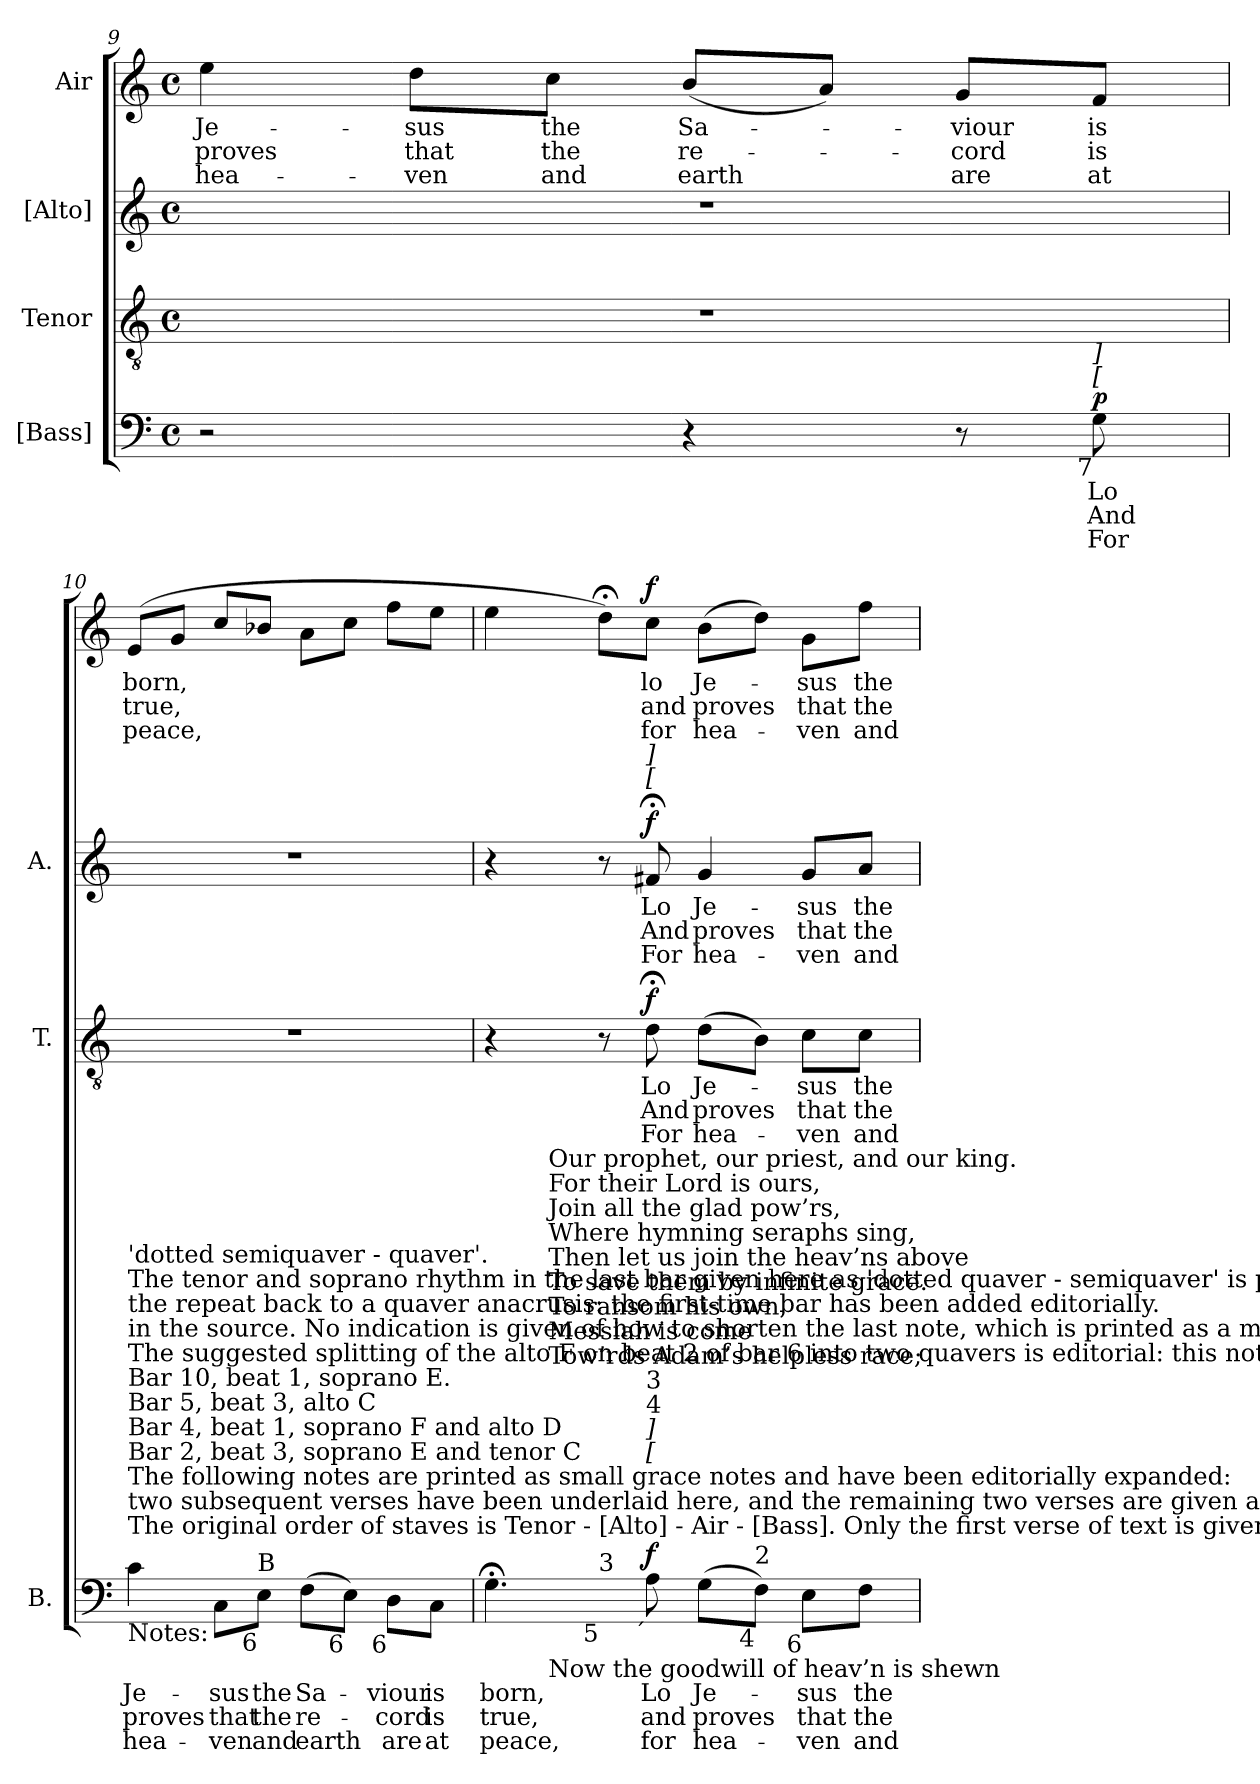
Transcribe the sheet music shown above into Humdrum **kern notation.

**kern	**text	**text	**text	**dynam	**kern	**text	**text	**text	**dynam	**kern	**text	**text	**text	**dynam	**kern	**text	**text	**text	**dynam
*part4	*part4	*part4	*part4	*part4	*part3	*part3	*part3	*part3	*part3	*part2	*part2	*part2	*part2	*part2	*part1	*part1	*part1	*part1	*part1
*staff4	*staff4	*staff4	*staff4	*staff4	*staff3	*staff3	*staff3	*staff3	*staff3	*staff2	*staff2	*staff2	*staff2	*staff2	*staff1	*staff1	*staff1	*staff1	*staff1
*I"[Bass]	*	*	*	*	*I"Tenor	*	*	*	*	*I"[Alto]	*	*	*	*	*I"Air	*	*	*	*
*I'B.	*	*	*	*	*I'T.	*	*	*	*	*I'A.	*	*	*	*	*	*	*	*	*
*clefF4	*	*	*	*	*clefGv2	*	*	*	*	*clefG2	*	*	*	*	*clefG2	*	*	*	*
*	*	*	*	*	*ITrd7c12	*	*	*	*	*	*	*	*	*	*	*	*	*	*
*k[]	*	*	*	*	*k[]	*	*	*	*	*k[]	*	*	*	*	*k[]	*	*	*	*
*C:	*	*	*	*	*C:	*	*	*	*	*C:	*	*	*	*	*C:	*	*	*	*
*M4/4	*	*	*	*	*M4/4	*	*	*	*	*M4/4	*	*	*	*	*M4/4	*	*	*	*
*met(c)	*	*	*	*	*met(c)	*	*	*	*	*met(c)	*	*	*	*	*met(c)	*	*	*	*
=9	=9	=9	=9	=9	=9	=9	=9	=9	=9	=9	=9	=9	=9	=9	=9	=9	=9	=9	=9
!	!	!	!	!	!	!	!	!	!	!	!	!	!	!	!	!LO:LY:b:color=#000000	!LO:LY:b:color=#000000	!LO:LY:b:color=#000000	!
2r	.	.	.	.	1r	.	.	.	.	1r	.	.	.	.	4eei\	Je-	proves	hea-	.
!	!	!	!	!	!	!	!	!	!	!	!	!	!	!	!	!LO:LY:b:color=#000000	!LO:LY:b:color=#000000	!LO:LY:b:color=#000000	!
.	.	.	.	.	.	.	.	.	.	.	.	.	.	.	8ddi\L	-sus	that	-ven	.
!	!	!	!	!	!	!	!	!	!	!	!	!	!	!	!	!LO:LY:b:color=#000000	!LO:LY:b:color=#000000	!LO:LY:b:color=#000000	!
.	.	.	.	.	.	.	.	.	.	.	.	.	.	.	8cci\J	the	the	and	.
!	!	!	!	!	!	!	!	!	!	!	!	!	!	!	!	!LO:LY:b:color=#000000	!LO:LY:b:color=#000000	!LO:LY:b:color=#000000	!
4r	.	.	.	.	.	.	.	.	.	.	.	.	.	.	(8bi/L	Sa-	re-	earth	.
.	.	.	.	.	.	.	.	.	.	.	.	.	.	.	8ai/J)	.	.	.	.
!	!	!	!	!	!	!	!	!	!	!	!	!	!	!	!	!LO:LY:b:color=#000000	!LO:LY:b:color=#000000	!LO:LY:b:color=#000000	!
8r	.	.	.	.	.	.	.	.	.	.	.	.	.	.	8gi/L	-viour	-cord	are	.
!	!LO:LY:b:color=#000000	!LO:LY:b:color=#000000	!LO:LY:b:color=#000000	!	!	!	!	!	!	!	!	!	!	!	!	!	!	!	!
!LO:TX:a:i:t=[	!	!	!	!	!	!	!	!	!	!	!	!	!	!	!	!	!	!	!
!LO:TX:a:i:t=]	!	!	!	!	!	!	!	!	!	!	!	!	!	!	!	!	!	!	!
!LO:TX:b:rj:t=7	!	!	!	!	!	!	!	!	!	!	!	!	!	!	!	!	!	!	!
!	!	!	!	!	!	!	!	!	!	!	!	!	!	!	!	!LO:LY:b:color=#000000	!LO:LY:b:color=#000000	!LO:LY:b:color=#000000	!
8Gi\	Lo	And	For	p	.	.	.	.	.	.	.	.	.	.	8fi/J	is	is	at	.
!!LO:PB:g=z
=10	=10	=10	=10	=10	=10	=10	=10	=10	=10	=10	=10	=10	=10	=10	=10	=10	=10	=10	=10
!	!LO:LY:b:color=#000000	!LO:LY:b:color=#000000	!LO:LY:b:color=#000000	!	!	!	!	!	!	!	!	!	!	!	!	!	!	!	!
!LO:TX:b:t=Notes&colon;	!	!	!	!	!	!	!	!	!	!	!	!	!	!	!	!	!	!	!
!LO:TX:t=The original order of staves is Tenor - [Alto] - Air - [Bass]. Only the first verse of text is given in the source&colon;	!	!	!	!	!	!	!	!	!	!	!	!	!	!	!	!	!	!	!
!LO:TX:t=two subsequent verses have been underlaid here, and the remaining two verses are given above.	!	!	!	!	!	!	!	!	!	!	!	!	!	!	!	!	!	!	!
!LO:TX:t=The following notes are printed as small grace notes and have been editorially expanded&colon;	!	!	!	!	!	!	!	!	!	!	!	!	!	!	!	!	!	!	!
!LO:TX:t=Bar 2, beat 3, soprano E and tenor C	!	!	!	!	!	!	!	!	!	!	!	!	!	!	!	!	!	!	!
!LO:TX:t=Bar 4, beat 1, soprano F and alto D	!	!	!	!	!	!	!	!	!	!	!	!	!	!	!	!	!	!	!
!LO:TX:t=Bar 5, beat 3, alto C	!	!	!	!	!	!	!	!	!	!	!	!	!	!	!	!	!	!	!
!LO:TX:t=Bar 10, beat 1, soprano E.	!	!	!	!	!	!	!	!	!	!	!	!	!	!	!	!	!	!	!
!LO:TX:t=The suggested splitting of the alto F on beat 2 of bar 6 into two quavers is editorial&colon; this note is printed as a crotchet	!	!	!	!	!	!	!	!	!	!	!	!	!	!	!	!	!	!	!
!LO:TX:t=in the source. No indication is given of how to shorten the last note, which is printed as a minim, to accommodate	!	!	!	!	!	!	!	!	!	!	!	!	!	!	!	!	!	!	!
!LO:TX:t=the repeat back to a quaver anacrusis&colon; the first-time bar has been added editorially.	!	!	!	!	!	!	!	!	!	!	!	!	!	!	!	!	!	!	!
!LO:TX:t=The tenor and soprano rhythm in the last bar given here as 'dotted quaver - semiquaver' is printed in the source as	!	!	!	!	!	!	!	!	!	!	!	!	!	!	!	!	!	!	!
!LO:TX:t='dotted semiquaver - quaver'.	!	!	!	!	!	!	!	!	!	!	!	!	!	!	!	!	!	!	!
!	!	!	!	!	!	!	!	!	!	!	!	!	!	!	!	!LO:LY:b:color=#000000	!LO:LY:b:color=#000000	!LO:LY:b:color=#000000	!
4ci\	Je-	proves	hea-	.	1r	.	.	.	.	1r	.	.	.	.	(8ei/L	born,	true,	peace,	.
.	.	.	.	.	.	.	.	.	.	.	.	.	.	.	8gi/J	.	.	.	.
!	!LO:LY:b:color=#000000	!LO:LY:b:color=#000000	!LO:LY:b:color=#000000	!	!	!	!	!	!	!	!	!	!	!	!	!	!	!	!
8Ci\L	-sus	that	-ven	.	.	.	.	.	.	.	.	.	.	.	8cci/L	.	.	.	.
!LO:TX:b:rj:t=6	!	!	!	!	!	!	!	!	!	!	!	!	!	!	!	!	!	!	!
!LO:TX:t=B	!	!	!	!	!	!	!	!	!	!	!	!	!	!	!	!	!	!	!
!	!LO:LY:b:color=#000000	!LO:LY:b:color=#000000	!LO:LY:b:color=#000000	!	!	!	!	!	!	!	!	!	!	!	!	!	!	!	!
8Ei\J	the	the	and	.	.	.	.	.	.	.	.	.	.	.	8b-Xi/J	.	.	.	.
!	!LO:LY:b:color=#000000	!LO:LY:b:color=#000000	!LO:LY:b:color=#000000	!	!	!	!	!	!	!	!	!	!	!	!	!	!	!	!
(8Fi\L	Sa-	re-	earth	.	.	.	.	.	.	.	.	.	.	.	8ai\L	.	.	.	.
!LO:TX:b:rj:t=6	!	!	!	!	!	!	!	!	!	!	!	!	!	!	!	!	!	!	!
8Ei\J)	.	.	.	.	.	.	.	.	.	.	.	.	.	.	8cci\J	.	.	.	.
!LO:TX:b:rj:t=6	!	!	!	!	!	!	!	!	!	!	!	!	!	!	!	!	!	!	!
!	!LO:LY:b:color=#000000	!LO:LY:b:color=#000000	!LO:LY:b:color=#000000	!	!	!	!	!	!	!	!	!	!	!	!	!	!	!	!
8Di\L	-viour	-cord	are	.	.	.	.	.	.	.	.	.	.	.	8ffi\L	.	.	.	.
!	!LO:LY:b:color=#000000	!LO:LY:b:color=#000000	!LO:LY:b:color=#000000	!	!	!	!	!	!	!	!	!	!	!	!	!	!	!	!
8Ci\J	is	is	at	.	.	.	.	.	.	.	.	.	.	.	8eei\J	.	.	.	.
=11	=11	=11	=11	=11	=11	=11	=11	=11	=11	=11	=11	=11	=11	=11	=11	=11	=11	=11	=11
!LO:TX:b:rj:t=6	!	!	!	!	!	!	!	!	!	!	!	!	!	!	!	!	!	!	!
!LO:TX:t=4	!	!	!	!	!	!	!	!	!	!	!	!	!	!	!	!	!	!	!
!	!LO:LY:b:color=#000000	!LO:LY:b:color=#000000	!LO:LY:b:color=#000000	!	!	!	!	!	!	!	!	!	!	!	!	!	!	!	!
*^	*	*	*	*	*	*	*	*	*	*	*	*	*	*	*	*	*	*	*
*	*^	*	*	*	*	*	*	*	*	*	*	*	*	*	*	*	*	*	*	*
4.G;i\	16ryy	4ryy	born,	true,	peace,	.	4r	.	.	.	.	4r	.	.	.	.	4eei\	.	.	.	.
.	32ryy	.	.	.	.	.	.	.	.	.	.	.	.	.	.	.	.	.	.	.	.
.	64ryy	.	.	.	.	.	.	.	.	.	.	.	.	.	.	.	.	.	.	.	.
.	512.ryy	.	.	.	.	.	.	.	.	.	.	.	.	.	.	.	.	.	.	.	.
!	!LO:TX:b:t=Now the goodwill of heav’n is shewn	!	!	!	!	!	!	!	!	!	!	!	!	!	!	!	!	!	!	!	!
!	!LO:TX:t=Tow’rds Adam’s helpless race;	!	!	!	!	!	!	!	!	!	!	!	!	!	!	!	!	!	!	!	!
!	!LO:TX:t=Messiah is come	!	!	!	!	!	!	!	!	!	!	!	!	!	!	!	!	!	!	!	!
!	!LO:TX:t=To ransom his own,	!	!	!	!	!	!	!	!	!	!	!	!	!	!	!	!	!	!	!	!
!	!LO:TX:t=To save them by infinite grace.	!	!	!	!	!	!	!	!	!	!	!	!	!	!	!	!	!	!	!	!
!	!LO:TX:t=Then let us join the heav’ns above	!	!	!	!	!	!	!	!	!	!	!	!	!	!	!	!	!	!	!	!
!	!LO:TX:t=Where hymning seraphs sing,	!	!	!	!	!	!	!	!	!	!	!	!	!	!	!	!	!	!	!	!
!	!LO:TX:t=Join all the glad pow’rs,	!	!	!	!	!	!	!	!	!	!	!	!	!	!	!	!	!	!	!	!
!	!LO:TX:t=For their Lord is ours,	!	!	!	!	!	!	!	!	!	!	!	!	!	!	!	!	!	!	!	!
!	!LO:TX:t=Our prophet, our priest, and our king.	!	!	!	!	!	!	!	!	!	!	!	!	!	!	!	!	!	!	!	!
.	2ryy	.	.	.	.	.	.	.	.	.	.	.	.	.	.	.	.	.	.	.	.
!	!	!LO:TX:b:rj:t=5	!	!	!	!	!	!	!	!	!	!	!	!	!	!	!	!	!	!	!
!	!	!LO:TX:t=3	!	!	!	!	!	!	!	!	!	!	!	!	!	!	!	!	!	!	!
.	.	2.ryy	.	.	.	.	8r	.	.	.	.	8r	.	.	.	.	8dd;i\L)	.	.	.	.
!	!	!	!LO:LY:b:color=#000000	!LO:LY:b:color=#000000	!LO:LY:b:color=#000000	!	!	!	!	!	!	!	!	!	!	!	!	!	!	!	!
!	!	!	!	!	!	!	!	!LO:LY:b:color=#000000	!LO:LY:b:color=#000000	!LO:LY:b:color=#000000	!	!	!	!	!	!	!	!	!	!	!
!	!	!	!	!	!	!	!	!	!	!	!	!	!LO:LY:b:color=#000000	!LO:LY:b:color=#000000	!LO:LY:b:color=#000000	!	!	!	!	!	!
!	!	!	!	!	!	!	!	!	!	!	!	!LO:TX:a:i:t=[	!	!	!	!	!	!	!	!	!
!	!	!	!	!	!	!	!	!	!	!	!	!LO:TX:a:i:t=]	!	!	!	!	!	!	!	!	!
!LO:TX:a:i:t=[	!	!	!	!	!	!	!	!	!	!	!	!	!	!	!	!	!	!	!	!	!
!LO:TX:a:i:t=]	!	!	!	!	!	!	!	!	!	!	!	!	!	!	!	!	!	!	!	!	!
!LO:TX:b:rj:t=´	!	!	!	!	!	!	!	!	!	!	!	!	!	!	!	!	!	!	!	!	!
!LO:TX:t=4	!	!	!	!	!	!	!	!	!	!	!	!	!	!	!	!	!	!	!	!	!
!LO:TX:t=3	!	!	!	!	!	!	!	!	!	!	!	!	!	!	!	!	!	!	!	!	!
!	!	!	!	!	!	!	!	!	!	!	!	!	!	!	!	!	!	!LO:LY:b:color=#000000	!LO:LY:b:color=#000000	!LO:LY:b:color=#000000	!
8Ai\	.	.	Lo	and	for	f	8D;i\	Lo	And	For	f	8f#X;i/	Lo	And	For	f	8cci\J	lo	and	for	f
!	!	!	!LO:LY:b:color=#000000	!LO:LY:b:color=#000000	!LO:LY:b:color=#000000	!	!	!	!	!	!	!	!	!	!	!	!	!	!	!	!
!	!	!	!	!	!	!	!	!LO:LY:b:color=#000000	!LO:LY:b:color=#000000	!LO:LY:b:color=#000000	!	!	!	!	!	!	!	!	!	!	!
!	!	!	!	!	!	!	!	!	!	!	!	!	!LO:LY:b:color=#000000	!LO:LY:b:color=#000000	!LO:LY:b:color=#000000	!	!	!	!	!	!
!	!	!	!	!	!	!	!	!	!	!	!	!	!	!	!	!	!	!LO:LY:b:color=#000000	!LO:LY:b:color=#000000	!LO:LY:b:color=#000000	!
(8Gi\L	.	.	Je-	proves	hea-	.	(8Di\L	Je-	proves	hea-	.	4gi/	Je-	proves	hea-	.	(8bi\L	Je-	proves	hea-	.
.	4ryy	.	.	.	.	.	.	.	.	.	.	.	.	.	.	.	.	.	.	.	.
!LO:TX:b:rj:t=4	!	!	!	!	!	!	!	!	!	!	!	!	!	!	!	!	!	!	!	!	!
!LO:TX:t=2	!	!	!	!	!	!	!	!	!	!	!	!	!	!	!	!	!	!	!	!	!
8Fi\J)	.	.	.	.	.	.	8BBi\J)	.	.	.	.	.	.	.	.	.	8ddi\J)	.	.	.	.
!	!	!	!LO:LY:b:color=#000000	!LO:LY:b:color=#000000	!LO:LY:b:color=#000000	!	!	!	!	!	!	!	!	!	!	!	!	!	!	!	!
!	!	!	!	!	!	!	!	!LO:LY:b:color=#000000	!LO:LY:b:color=#000000	!LO:LY:b:color=#000000	!	!	!	!	!	!	!	!	!	!	!
!	!	!	!	!	!	!	!	!	!	!	!	!	!LO:LY:b:color=#000000	!LO:LY:b:color=#000000	!LO:LY:b:color=#000000	!	!	!	!	!	!
!LO:TX:b:rj:t=6	!	!	!	!	!	!	!	!	!	!	!	!	!	!	!	!	!	!	!	!	!
!	!	!	!	!	!	!	!	!	!	!	!	!	!	!	!	!	!	!LO:LY:b:color=#000000	!LO:LY:b:color=#000000	!LO:LY:b:color=#000000	!
8Ei\L	.	.	-sus	that	-ven	.	8Ci\L	-sus	that	-ven	.	8gi/L	-sus	that	-ven	.	8gi\L	-sus	that	-ven	.
.	8ryy	.	.	.	.	.	.	.	.	.	.	.	.	.	.	.	.	.	.	.	.
!	!	!	!LO:LY:b:color=#000000	!LO:LY:b:color=#000000	!LO:LY:b:color=#000000	!	!	!	!	!	!	!	!	!	!	!	!	!	!	!	!
!	!	!	!	!	!	!	!	!LO:LY:b:color=#000000	!LO:LY:b:color=#000000	!LO:LY:b:color=#000000	!	!	!	!	!	!	!	!	!	!	!
!	!	!	!	!	!	!	!	!	!	!	!	!	!LO:LY:b:color=#000000	!LO:LY:b:color=#000000	!LO:LY:b:color=#000000	!	!	!	!	!	!
!	!	!	!	!	!	!	!	!	!	!	!	!	!	!	!	!	!	!LO:LY:b:color=#000000	!LO:LY:b:color=#000000	!LO:LY:b:color=#000000	!
8Fi\J	.	.	the	the	and	.	8Ci\J	the	the	and	.	8ai/J	the	the	and	.	8ffi\J	the	the	and	.
.	128ryy	.	.	.	.	.	.	.	.	.	.	.	.	.	.	.	.	.	.	.	.
.	256ryy	.	.	.	.	.	.	.	.	.	.	.	.	.	.	.	.	.	.	.	.
.	1024ryy	.	.	.	.	.	.	.	.	.	.	.	.	.	.	.	.	.	.	.	.
*v	*v	*v	*	*	*	*	*	*	*	*	*	*	*	*	*	*	*	*	*	*	*
=	=	=	=	=	=	=	=	=	=	=	=	=	=	=	=	=	=	=	=
*-	*-	*-	*-	*-	*-	*-	*-	*-	*-	*-	*-	*-	*-	*-	*-	*-	*-	*-	*-
